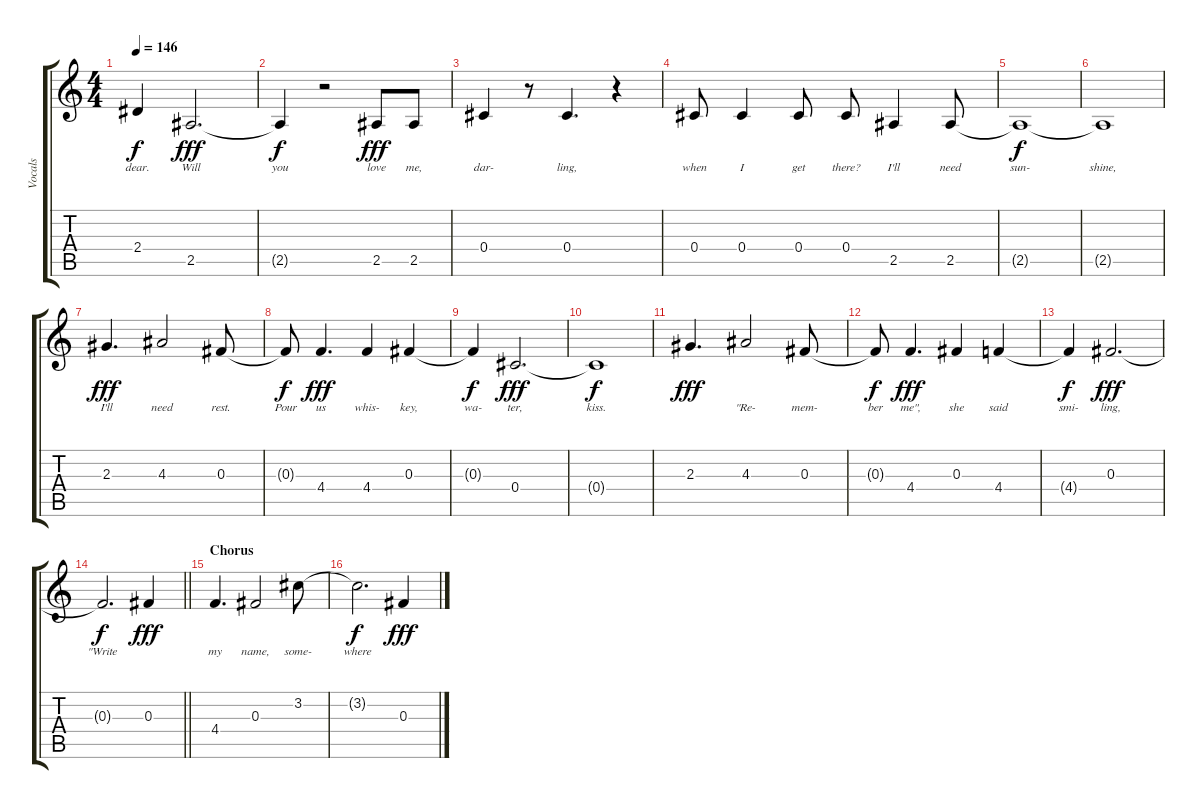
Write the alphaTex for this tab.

\track ("Vocals" "Vocals") {instrument electricguitarclean}
\staff {score tabs}
\tuning (Eb4 Bb3 Gb3 Db3 Ab2 Db2) {hide}
\ts (4 4)
\tempo 146
\clef g2
\ks c
2.4{t}.4{lyrics (0 "dear.") lyrics (1 "") lyrics (2 "") lyrics (3 "") lyrics (4 "") dy f} 2.5.2{d lyrics (0 "Will") lyrics (1 "") lyrics (2 "") lyrics (3 "") lyrics (4 "") dy fff} |
2.5{t}.4{lyrics (0 "you") lyrics (1 "") lyrics (2 "") lyrics (3 "") lyrics (4 "") dy f} r.2 2.5.8{lyrics (0 "love") lyrics (1 "") lyrics (2 "") lyrics (3 "") lyrics (4 "") dy fff} 2.5.8{lyrics (0 "me,") lyrics (1 "") lyrics (2 "") lyrics (3 "") lyrics (4 "")} |
0.4.4{lyrics (0 "dar-") lyrics (1 "") lyrics (2 "") lyrics (3 "") lyrics (4 "")} r.8 0.4.4{d lyrics (0 "ling,") lyrics (1 "") lyrics (2 "") lyrics (3 "") lyrics (4 "")} r.4 |
0.4.8{lyrics (0 "when") lyrics (1 "") lyrics (2 "") lyrics (3 "") lyrics (4 "")} 0.4.4{lyrics (0 "I") lyrics (1 "") lyrics (2 "") lyrics (3 "") lyrics (4 "")} 0.4.8{lyrics (0 "get") lyrics (1 "") lyrics (2 "") lyrics (3 "") lyrics (4 "")} 0.4.8{lyrics (0 "there?") lyrics (1 "") lyrics (2 "") lyrics (3 "") lyrics (4 "")} 2.5.4{lyrics (0 "I'll") lyrics (1 "") lyrics (2 "") lyrics (3 "") lyrics (4 "")} 2.5.8{lyrics (0 "need") lyrics (1 "") lyrics (2 "") lyrics (3 "") lyrics (4 "")} |
2.5{t}.1{lyrics (0 "sun-") lyrics (1 "") lyrics (2 "") lyrics (3 "") lyrics (4 "") dy f} |
2.5{t}.1{lyrics (0 "shine,") lyrics (1 "") lyrics (2 "") lyrics (3 "") lyrics (4 "")} |
2.3.4{d lyrics (0 "I'll") lyrics (1 "") lyrics (2 "") lyrics (3 "") lyrics (4 "") dy fff} 4.3.2{lyrics (0 "need") lyrics (1 "") lyrics (2 "") lyrics (3 "") lyrics (4 "")} 0.3.8{lyrics (0 "rest.") lyrics (1 "") lyrics (2 "") lyrics (3 "") lyrics (4 "")} |
0.3{t}.8{lyrics (0 "Pour") lyrics (1 "") lyrics (2 "") lyrics (3 "") lyrics (4 "") dy f} 4.4.4{d lyrics (0 "us") lyrics (1 "") lyrics (2 "") lyrics (3 "") lyrics (4 "") dy fff} 4.4.4{lyrics (0 "whis-") lyrics (1 "") lyrics (2 "") lyrics (3 "") lyrics (4 "")} 0.3.4{lyrics (0 "key,") lyrics (1 "") lyrics (2 "") lyrics (3 "") lyrics (4 "")} |
0.3{t}.4{lyrics (0 "wa-") lyrics (1 "") lyrics (2 "") lyrics (3 "") lyrics (4 "") dy f} 0.4.2{d lyrics (0 "ter,") lyrics (1 "") lyrics (2 "") lyrics (3 "") lyrics (4 "") dy fff} |
0.4{t}.1{lyrics (0 "kiss.") lyrics (1 "") lyrics (2 "") lyrics (3 "") lyrics (4 "") dy f} |
2.3.4{d lyrics (0 "") lyrics (1 "") lyrics (2 "") lyrics (3 "") lyrics (4 "") dy fff} 4.3.2{lyrics (0 "\"Re-") lyrics (1 "") lyrics (2 "") lyrics (3 "") lyrics (4 "")} 0.3.8{lyrics (0 "mem-") lyrics (1 "") lyrics (2 "") lyrics (3 "") lyrics (4 "")} |
0.3{t}.8{lyrics (0 "ber") lyrics (1 "") lyrics (2 "") lyrics (3 "") lyrics (4 "") dy f} 4.4.4{d lyrics (0 "me\",") lyrics (1 "") lyrics (2 "") lyrics (3 "") lyrics (4 "") dy fff} 0.3.4{lyrics (0 "she") lyrics (1 "") lyrics (2 "") lyrics (3 "") lyrics (4 "")} 4.4.4{lyrics (0 "said") lyrics (1 "") lyrics (2 "") lyrics (3 "") lyrics (4 "")} |
4.4{t}.4{lyrics (0 "smi-") lyrics (1 "") lyrics (2 "") lyrics (3 "") lyrics (4 "") dy f} 0.3.2{d lyrics (0 "ling,") lyrics (1 "") lyrics (2 "") lyrics (3 "") lyrics (4 "") dy fff} |
\barLineRight lightlight
0.3{t}.2{d lyrics (0 "\"Write") lyrics (1 "") lyrics (2 "") lyrics (3 "") lyrics (4 "") dy f} 0.3.4{lyrics (0 "") lyrics (1 "") lyrics (2 "") lyrics (3 "") lyrics (4 "") dy fff} |
\section ("" "Chorus")
4.4.4{d lyrics (0 "my") lyrics (1 "") lyrics (2 "") lyrics (3 "") lyrics (4 "")} 0.3.2{lyrics (0 "name,") lyrics (1 "") lyrics (2 "") lyrics (3 "") lyrics (4 "")} 3.2.8{lyrics (0 "some-") lyrics (1 "") lyrics (2 "") lyrics (3 "") lyrics (4 "")} |
3.2{t}.2{d lyrics (0 "where") lyrics (1 "") lyrics (2 "") lyrics (3 "") lyrics (4 "") dy f} 0.3.4{lyrics (0 "") lyrics (1 "") lyrics (2 "") lyrics (3 "") lyrics (4 "") dy fff}
